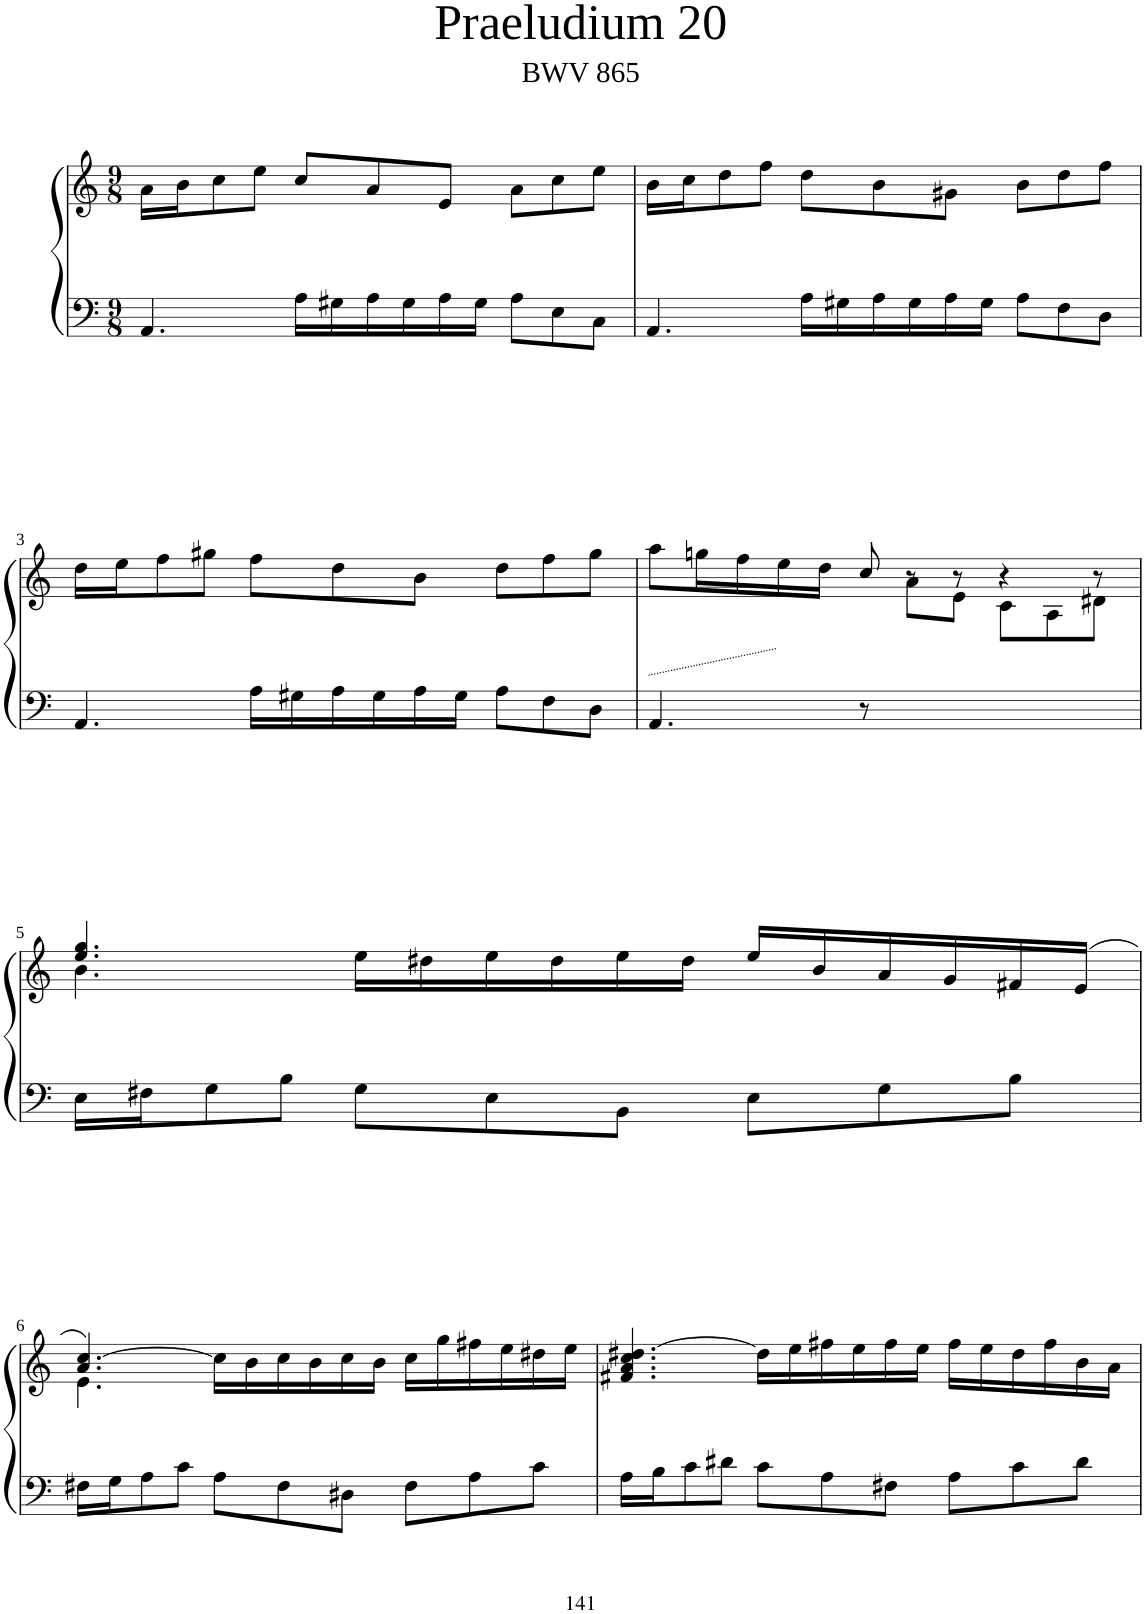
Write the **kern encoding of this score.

**kern	**kern
*part1	*part1
*staff2	*staff1
*I"Piano	*
*I'Pno	*
*clefF4	*clefG2
*k[]	*k[]
*M9/8	*M9/8
=1	=1
4.AA/	16a\LL
.	16b\J
.	8cc\
.	8ee\J
16A\LL	8cc/L
16G#X\	.
16A\	8a/
16G#\	.
16A\	8e/J
16G#\JJ	.
8A\L	8a\L
8E\	8cc\
8C\J	8ee\J
=2	=2
4.AA/	16b\LL
.	16cc\J
.	8dd\
.	8ff\J
16A\LL	8dd\L
16G#X\	.
16A\	8b\
16G#\	.
16A\	8g#X\J
16G#\JJ	.
8A\L	8b\L
8F\	8dd\
8D\J	8ff\J
!!LO:LB:g=z
=3	=3
4.AA/	16dd\LL
.	16ee\J
.	8ff\
.	8gg#X\J
16A\LL	8ff\L
16G#X\	.
16A\	8dd\
16G#\	.
16A\	8b\J
16G#\JJ	.
8A\L	8dd\L
8F\	8ff\
8D\J	8gg#\J
=4	=4
*	*^
4.AA/	8aa\L	2ryy
.	16ggn\L	.
.	16ff\	.
.	16ee\	.
.	16dd\JJ	.
8r	8cc/	.
2ryy	8r	8a\L
.	8r	8e\J
.	4r	8c\L
.	.	8A\
8ryy	8r	8d#X\J
!!LO:LB:g=z	!!
=5	=5	=5
16E\LL	4.ee/ 4.gg/	4.b\
16F#X\J	.	.
8G\	.	.
8B\J	.	.
8G\L	16ee\LL	2.ryy
.	16dd#X\	.
8E\	16ee\	.
.	16dd#\	.
8BB\J	16ee\	.
.	16dd#\JJ	.
8E\L	16ee/LL	.
.	16b/	.
8G\	16a/	.
.	16g/	.
8B\J	16f#X/	.
.	(16e/JJ	.
!!LO:LB:g=z	!!
=6	=6	=6
16F#X\LL	4.a/ [4.cc/)	4.e\
16G\J	.	.
8A\	.	.
8c\J	.	.
8A\L	16cc\LL]	2.ryy
.	16b\	.
8F#\	16cc\	.
.	16b\	.
8D#X\J	16cc\	.
.	16b\JJ	.
8F#\L	16cc\LL	.
.	16gg\	.
8A\	16ff#X\	.
.	16ee\	.
8c\J	16dd#X\	.
.	16ee\JJ	.
*	*v	*v
=7	=7
16A\LL	4.f#X/ 4.a/ 4.cc/ [4.dd#X/
16B\J	.
8c\	.
8d#X\J	.
8c\L	16dd#\LL]
.	16ee\
8A\	16ff#X\
.	16ee\
8F#X\J	16ff#\
.	16ee\JJ
8A\L	16ff#\LL
.	16ee\
8c\	16dd#\
.	16ff#\
8d#\J	16b\
.	16a\JJ
=	=
*-	*-
